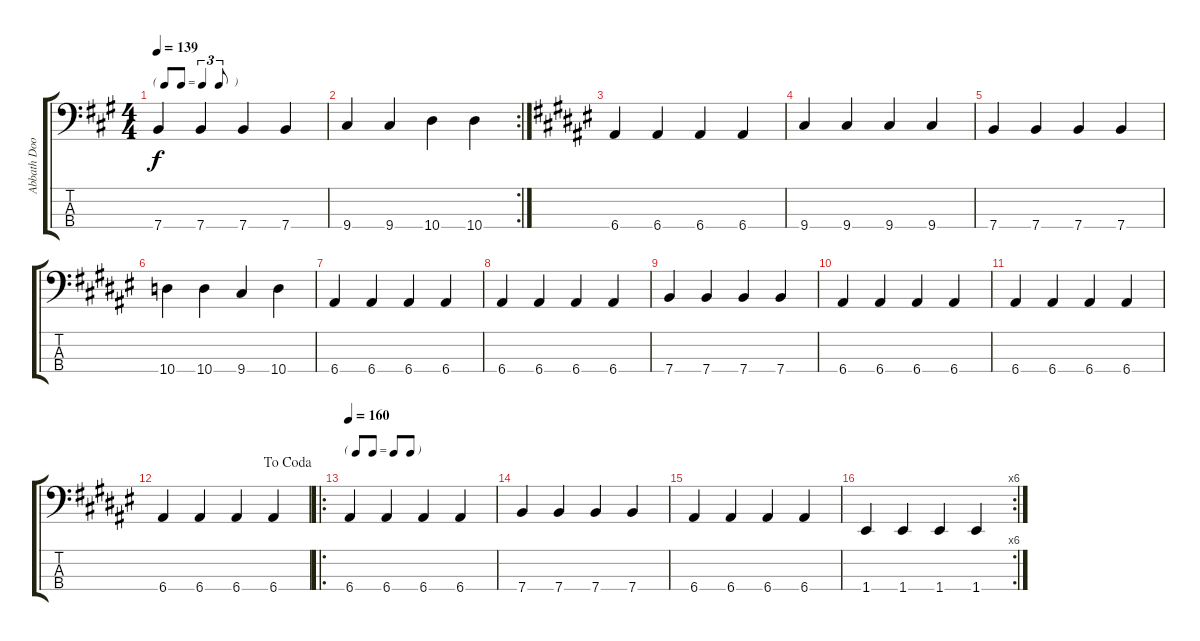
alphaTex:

\track ("Abbath Doom Occulta" "Abbath Doo") {instrument electricbassfinger}
\staff {score tabs}
\tuning (G2 D2 A1 E1) {hide}
\ts (4 4)
\tf triplet8th
\tempo 139
\clef f4
\ks a
7.4.4{dy f} 7.4.4 7.4.4 7.4.4 |
\rc 2
9.4.4 9.4.4 10.4.4 10.4.4 |
\ks f#
6.4.4 6.4.4 6.4.4 6.4.4 |
\ks d#minor
9.4.4 9.4.4 9.4.4 9.4.4 |
\ks f#
7.4.4 7.4.4 7.4.4 7.4.4 |
\ks d#minor
10.4.4 10.4.4 9.4.4 10.4.4 |
\ks f#
6.4.4 6.4.4 6.4.4 6.4.4 |
\ks d#minor
6.4.4 6.4.4 6.4.4 6.4.4 |
\ks f#
7.4.4 7.4.4 7.4.4 7.4.4 |
\ks d#minor
6.4.4 6.4.4 6.4.4 6.4.4 |
\ks f#
6.4.4 6.4.4 6.4.4 6.4.4 |
\jump dacoda
\ks d#minor
6.4.4 6.4.4 6.4.4 6.4.4 |
\ro
\tf none
\tempo 160
\ks f#
6.4.4 6.4.4 6.4.4 6.4.4 |
\ks d#minor
7.4.4 7.4.4 7.4.4 7.4.4 |
\ks f#
6.4.4 6.4.4 6.4.4 6.4.4 |
\rc 6
\ks d#minor
1.4.4 1.4.4 1.4.4 1.4.4
